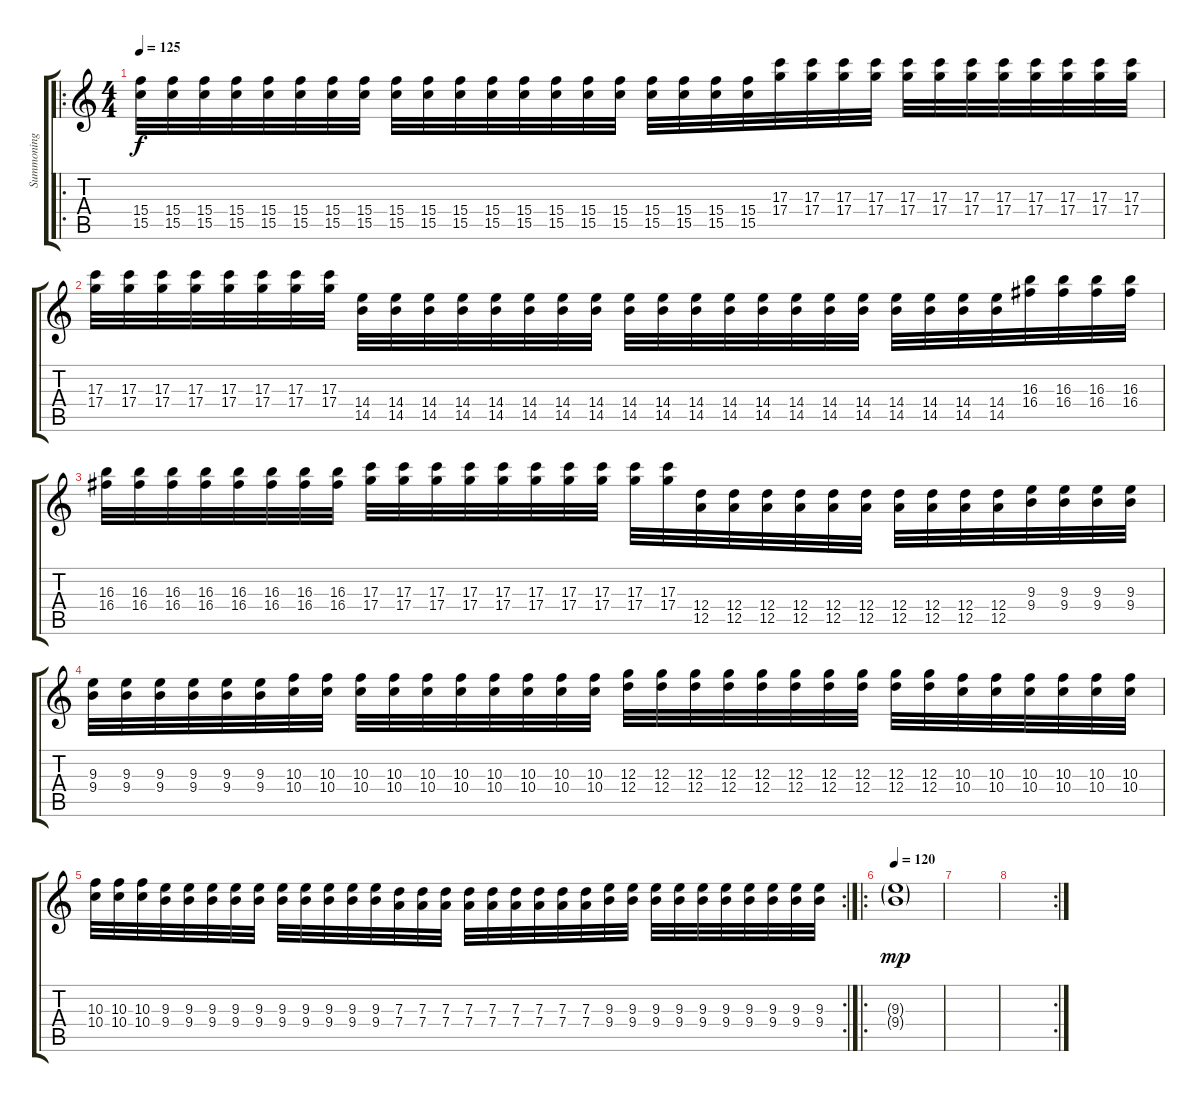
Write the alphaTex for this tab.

\track ("Summoning" "Summoning") {instrument distortionguitar}
\staff {score tabs}
\tuning (E4 B3 G3 D3 A2 E2) {hide}
\ro
\ts (4 4)
\tempo 125
\clef g2
\ks c
(15.4 15.5).32{dy f} (15.4 15.5).32 (15.4 15.5).32 (15.4 15.5).32 (15.4 15.5).32 (15.4 15.5).32 (15.4 15.5).32 (15.4 15.5).32 (15.4 15.5).32 (15.4 15.5).32 (15.4 15.5).32 (15.4 15.5).32 (15.4 15.5).32 (15.4 15.5).32 (15.4 15.5).32 (15.4 15.5).32 (15.4 15.5).32 (15.4 15.5).32 (15.4 15.5).32 (15.4 15.5).32 (17.3 17.4).32 (17.3 17.4).32 (17.3 17.4).32 (17.3 17.4).32 (17.3 17.4).32 (17.3 17.4).32 (17.3 17.4).32 (17.3 17.4).32 (17.3 17.4).32 (17.3 17.4).32 (17.3 17.4).32 (17.3 17.4).32 |
(17.3 17.4).32 (17.3 17.4).32 (17.3 17.4).32 (17.3 17.4).32 (17.3 17.4).32 (17.3 17.4).32 (17.3 17.4).32 (17.3 17.4).32 (14.4 14.5).32 (14.4 14.5).32 (14.4 14.5).32 (14.4 14.5).32 (14.4 14.5).32 (14.4 14.5).32 (14.4 14.5).32 (14.4 14.5).32 (14.4 14.5).32 (14.4 14.5).32 (14.4 14.5).32 (14.4 14.5).32 (14.4 14.5).32 (14.4 14.5).32 (14.4 14.5).32 (14.4 14.5).32 (14.4 14.5).32 (14.4 14.5).32 (14.4 14.5).32 (14.4 14.5).32 (16.3 16.4).32 (16.3 16.4).32 (16.3 16.4).32 (16.3 16.4).32 |
(16.3 16.4).32 (16.3 16.4).32 (16.3 16.4).32 (16.3 16.4).32 (16.3 16.4).32 (16.3 16.4).32 (16.3 16.4).32 (16.3 16.4).32 (17.3 17.4).32 (17.3 17.4).32 (17.3 17.4).32 (17.3 17.4).32 (17.3 17.4).32 (17.3 17.4).32 (17.3 17.4).32 (17.3 17.4).32 (17.3 17.4).32 (17.3 17.4).32 (12.4 12.5).32 (12.4 12.5).32 (12.4 12.5).32 (12.4 12.5).32 (12.4 12.5).32 (12.4 12.5).32 (12.4 12.5).32 (12.4 12.5).32 (12.4 12.5).32 (12.4 12.5).32 (9.3 9.4).32 (9.3 9.4).32 (9.3 9.4).32 (9.3 9.4).32 |
(9.3 9.4).32 (9.3 9.4).32 (9.3 9.4).32 (9.3 9.4).32 (9.3 9.4).32 (9.3 9.4).32 (10.3 10.4).32 (10.3 10.4).32 (10.3 10.4).32 (10.3 10.4).32 (10.3 10.4).32 (10.3 10.4).32 (10.3 10.4).32 (10.3 10.4).32 (10.3 10.4).32 (10.3 10.4).32 (12.3 12.4).32 (12.3 12.4).32 (12.3 12.4).32 (12.3 12.4).32 (12.3 12.4).32 (12.3 12.4).32 (12.3 12.4).32 (12.3 12.4).32 (12.3 12.4).32 (12.3 12.4).32 (10.3 10.4).32 (10.3 10.4).32 (10.3 10.4).32 (10.3 10.4).32 (10.3 10.4).32 (10.3 10.4).32 |
\rc 2
(10.3 10.4).32 (10.3 10.4).32 (10.3 10.4).32 (9.3 9.4).32 (9.3 9.4).32 (9.3 9.4).32 (9.3 9.4).32 (9.3 9.4).32 (9.3 9.4).32 (9.3 9.4).32 (9.3 9.4).32 (9.3 9.4).32 (9.3 9.4).32 (7.3 7.4).32 (7.3 7.4).32 (7.3 7.4).32 (7.3 7.4).32 (7.3 7.4).32 (7.3 7.4).32 (7.3 7.4).32 (7.3 7.4).32 (7.3 7.4).32 (9.3 9.4).32 (9.3 9.4).32 (9.3 9.4).32 (9.3 9.4).32 (9.3 9.4).32 (9.3 9.4).32 (9.3 9.4).32 (9.3 9.4).32 (9.3 9.4).32 (9.3 9.4).32 |
\ro
\tempo 120
(9.3{g} 9.4{g}).1{dy mp volume 0} |
|
\rc 2
